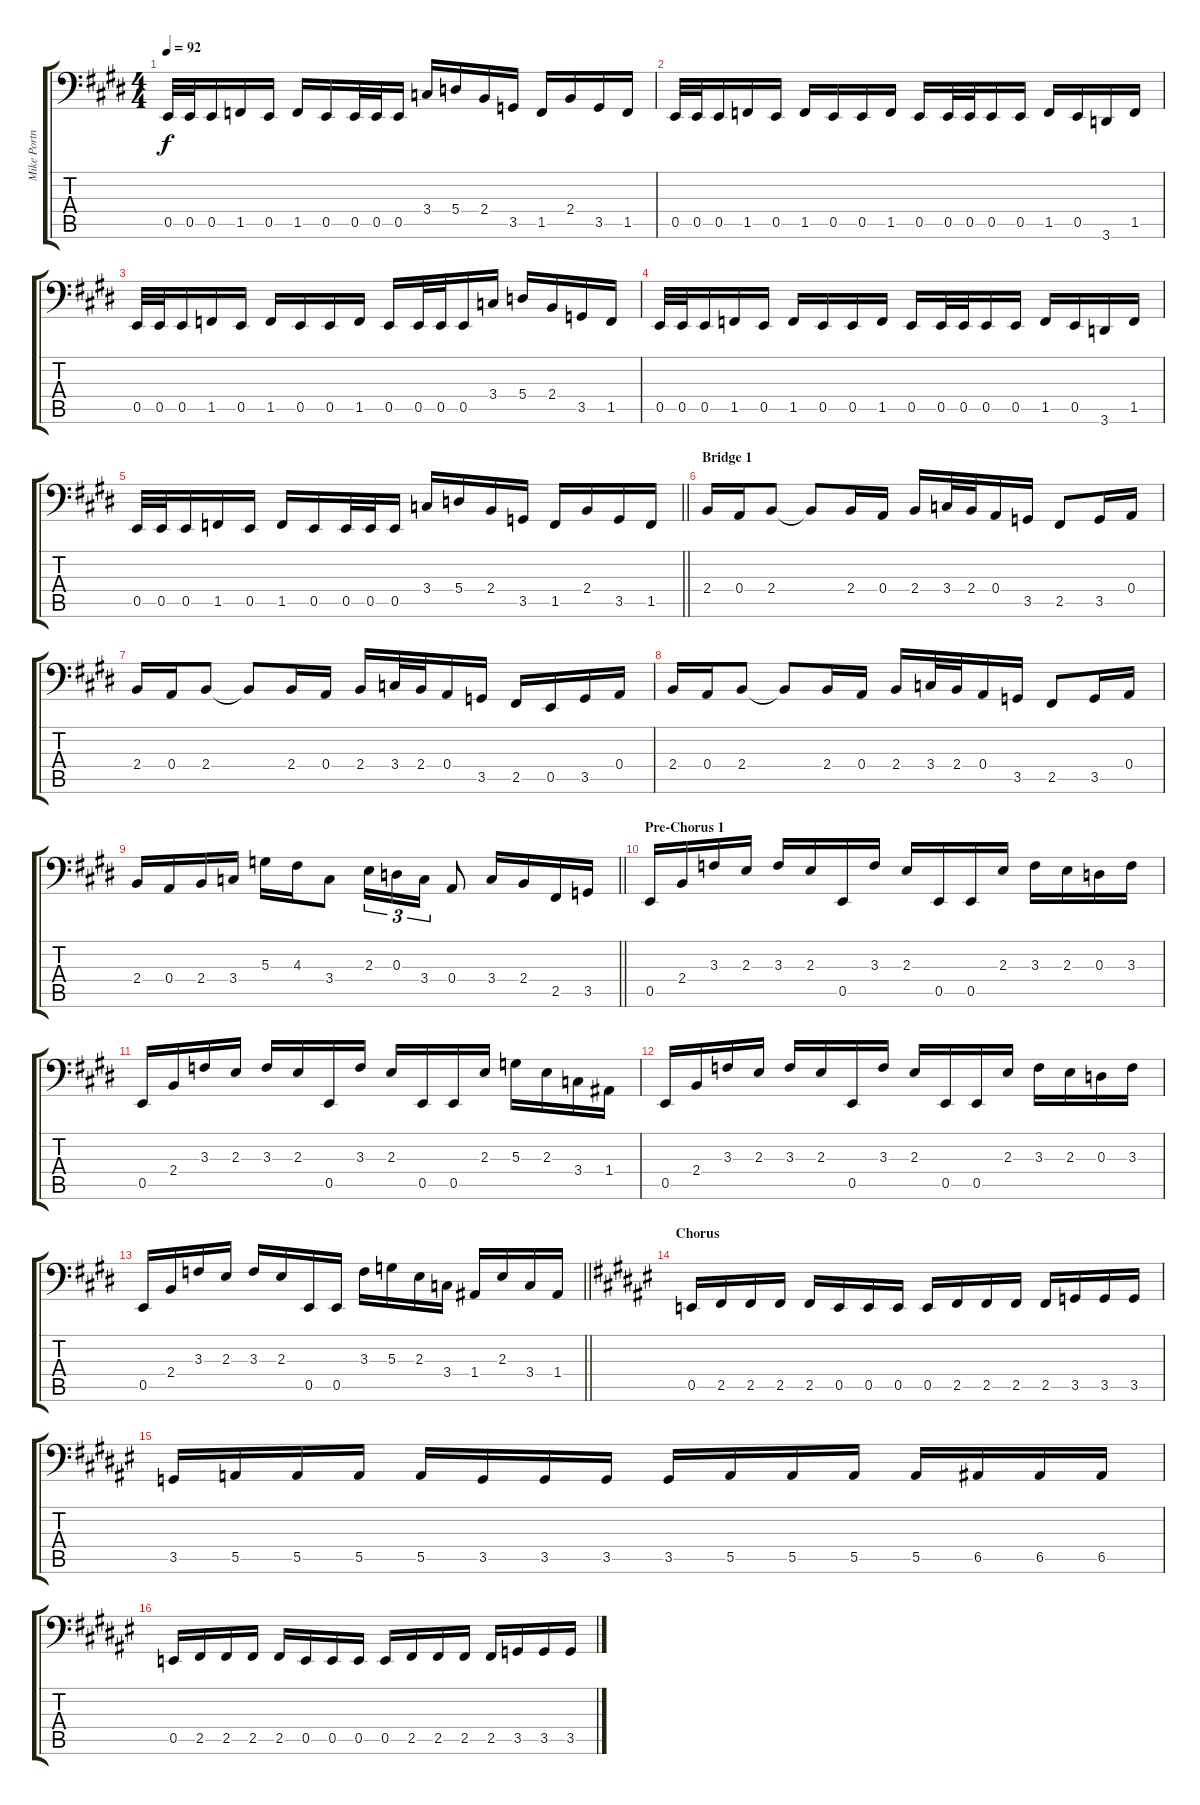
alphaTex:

\track ("Mike Portnoy" "Mike Portn") {instrument electricbassfinger}
\staff {score tabs}
\tuning (C3 G2 D2 A1 E1 B0) {hide}
\ts (4 4)
\tempo 92
\clef f4
\ks e
0.5.32{dy f} 0.5.32 0.5.16 1.5.16 0.5.16 1.5.16 0.5.16 0.5.32 0.5.32 0.5.16 3.4.16 5.4.16 2.4.16 3.5.16 1.5.16 2.4.16 3.5.16 1.5.16 |
0.5.32 0.5.32 0.5.16 1.5.16 0.5.16 1.5.16 0.5.16 0.5.16 1.5.16 0.5.16 0.5.32 0.5.32 0.5.16 0.5.16 1.5.16 0.5.16 3.6.16 1.5.16 |
0.5.32 0.5.32 0.5.16 1.5.16 0.5.16 1.5.16 0.5.16 0.5.16 1.5.16 0.5.16 0.5.32 0.5.32 0.5.16 3.4.16 5.4.16 2.4.16 3.5.16 1.5.16 |
0.5.32 0.5.32 0.5.16 1.5.16 0.5.16 1.5.16 0.5.16 0.5.16 1.5.16 0.5.16 0.5.32 0.5.32 0.5.16 0.5.16 1.5.16 0.5.16 3.6.16 1.5.16 |
\barLineRight lightlight
0.5.32 0.5.32 0.5.16 1.5.16 0.5.16 1.5.16 0.5.16 0.5.32 0.5.32 0.5.16 3.4.16 5.4.16 2.4.16 3.5.16 1.5.16 2.4.16 3.5.16 1.5.16 |
\section ("" "Bridge 1")
2.4.16 0.4.16 2.4.8 2.4{t}.8 2.4.16 0.4.16 2.4.16 3.4.32 2.4.32 0.4.16 3.5.16 2.5.8 3.5.16 0.4.16 |
2.4.16 0.4.16 2.4.8 2.4{t}.8 2.4.16 0.4.16 2.4.16 3.4.32 2.4.32 0.4.16 3.5.16 2.5.16 0.5.16 3.5.16 0.4.16 |
2.4.16 0.4.16 2.4.8 2.4{t}.8 2.4.16 0.4.16 2.4.16 3.4.32 2.4.32 0.4.16 3.5.16 2.5.8 3.5.16 0.4.16 |
\barLineRight lightlight
2.4.16 0.4.16 2.4.16 3.4.16 5.3.16 4.3.16 3.4.8 2.3.16{tu (3 2)} 0.3.16{tu (3 2)} 3.4.16{tu (3 2)} 0.4.8 3.4.16 2.4.16 2.5.16 3.5.16 |
\section ("" "Pre-Chorus 1")
0.5.16 2.4.16 3.3.16 2.3.16 3.3.16 2.3.16 0.5.16 3.3.16 2.3.16 0.5.16 0.5.16 2.3.16 3.3.16 2.3.16 0.3.16 3.3.16 |
0.5.16 2.4.16 3.3.16 2.3.16 3.3.16 2.3.16 0.5.16 3.3.16 2.3.16 0.5.16 0.5.16 2.3.16 5.3.16 2.3.16 3.4.16 1.4.16 |
0.5.16 2.4.16 3.3.16 2.3.16 3.3.16 2.3.16 0.5.16 3.3.16 2.3.16 0.5.16 0.5.16 2.3.16 3.3.16 2.3.16 0.3.16 3.3.16 |
\barLineRight lightlight
0.5.16 2.4.16 3.3.16 2.3.16 3.3.16 2.3.16 0.5.16 0.5.16 3.3.16 5.3.16 2.3.16 3.4.16 1.4.16 2.3.16 3.4.16 1.4.16 |
\section ("" "Chorus")
\ks f#
0.5.16 2.5.16 2.5.16 2.5.16 2.5.16 0.5.16 0.5.16 0.5.16 0.5.16 2.5.16 2.5.16 2.5.16 2.5.16 3.5.16 3.5.16 3.5.16 |
3.5.16 5.5.16 5.5.16 5.5.16 5.5.16 3.5.16 3.5.16 3.5.16 3.5.16 5.5.16 5.5.16 5.5.16 5.5.16 6.5.16 6.5.16 6.5.16 |
0.5.16 2.5.16 2.5.16 2.5.16 2.5.16 0.5.16 0.5.16 0.5.16 0.5.16 2.5.16 2.5.16 2.5.16 2.5.16 3.5.16 3.5.16 3.5.16
